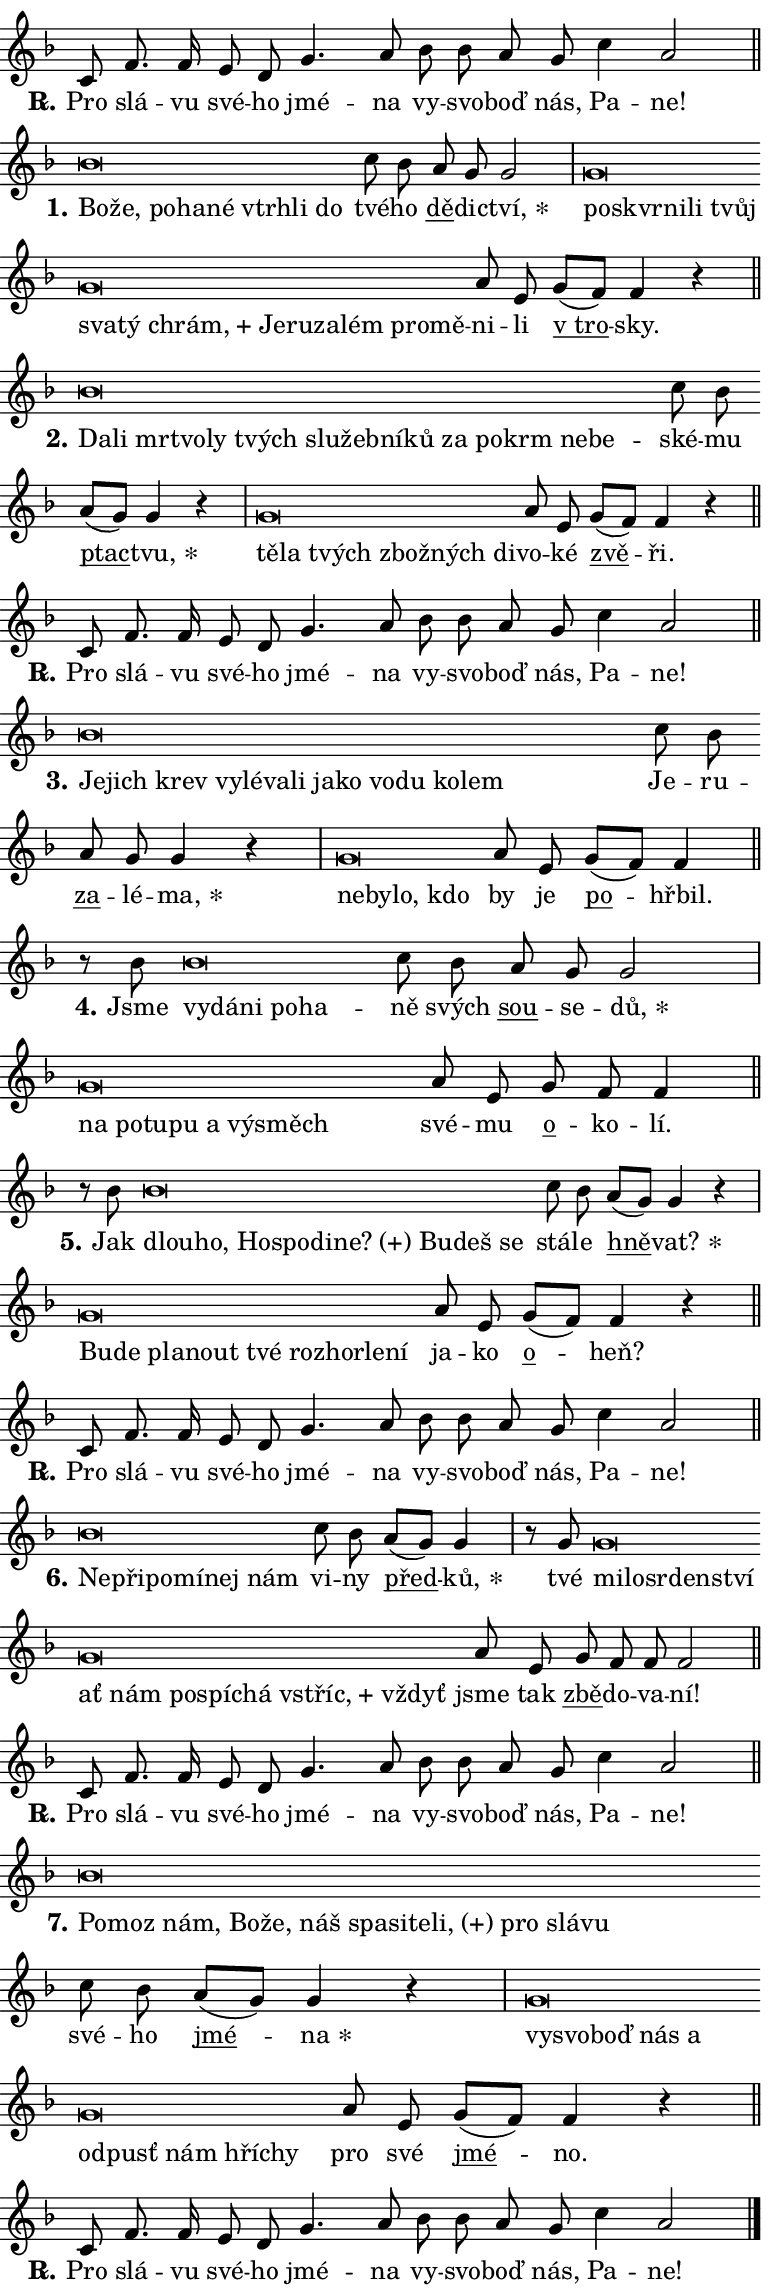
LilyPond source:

\version "2.24.0"
\header { tagline = "" }
\paper {
  indent = 0\cm
  top-margin = 0\cm
  right-margin = 0.13\cm % to fit lyric hyphens
  bottom-margin = 0\cm
  left-margin = 0\cm
  paper-width = 13\cm
  page-breaking = #ly:one-page-breaking
  system-system-spacing.basic-distance = #11
  score-system-spacing.basic-distance = #11
  ragged-last = ##f
}


%% Author: Thomas Morley
%% https://lists.gnu.org/archive/html/lilypond-user/2020-05/msg00002.html
#(define (line-position grob)
"Returns position of @var[grob} in current system:
   @code{'start}, if at first time-step
   @code{'end}, if at last time-step
   @code{'middle} otherwise
"
  (let* ((col (ly:item-get-column grob))
         (ln (ly:grob-object col 'left-neighbor))
         (rn (ly:grob-object col 'right-neighbor))
         (col-to-check-left (if (ly:grob? ln) ln col))
         (col-to-check-right (if (ly:grob? rn) rn col))
         (break-dir-left
           (and
             (ly:grob-property col-to-check-left 'non-musical #f)
             (ly:item-break-dir col-to-check-left)))
         (break-dir-right
           (and
             (ly:grob-property col-to-check-right 'non-musical #f)
             (ly:item-break-dir col-to-check-right))))
        (cond ((eqv? 1 break-dir-left) 'start)
              ((eqv? -1 break-dir-right) 'end)
              (else 'middle))))

#(define (tranparent-at-line-position vctor)
  (lambda (grob)
  "Relying on @code{line-position} select the relevant enry from @var{vctor}.
Used to determine transparency,"
    (case (line-position grob)
      ((end) (not (vector-ref vctor 0)))
      ((middle) (not (vector-ref vctor 1)))
      ((start) (not (vector-ref vctor 2))))))

noteHeadBreakVisibility =
#(define-music-function (break-visibility)(vector?)
"Makes @code{NoteHead}s transparent relying on @var{break-visibility}"
#{
  \override NoteHead.transparent =
    #(tranparent-at-line-position break-visibility)
#})

#(define delete-ledgers-for-transparent-note-heads
  (lambda (grob)
    "Reads whether a @code{NoteHead} is transparent.
If so this @code{NoteHead} is removed from @code{'note-heads} from
@var{grob}, which is supposed to be @code{LedgerLineSpanner}.
As a result ledgers are not printed for this @code{NoteHead}"
    (let* ((nhds-array (ly:grob-object grob 'note-heads))
           (nhds-list
             (if (ly:grob-array? nhds-array)
                 (ly:grob-array->list nhds-array)
                 '()))
           ;; Relies on the transparent-property being done before
           ;; Staff.LedgerLineSpanner.after-line-breaking is executed.
           ;; This is fragile ...
           (to-keep
             (remove
               (lambda (nhd)
                 (ly:grob-property nhd 'transparent #f))
               nhds-list)))
      ;; TODO find a better method to iterate over grob-arrays, similiar
      ;; to filter/remove etc for lists
      ;; For now rebuilt from scratch
      (set! (ly:grob-object grob 'note-heads)  '())
      (for-each
        (lambda (nhd)
          (ly:pointer-group-interface::add-grob grob 'note-heads nhd))
        to-keep))))

squashNotes = {
  \override NoteHead.X-extent = #'(-0.2 . 0.2)
  \override NoteHead.Y-extent = #'(-0.75 . 0)
  \override NoteHead.stencil =
    #(lambda (grob)
       (let ((pos (ly:grob-property grob 'staff-position)))
         (begin
           (if (< pos -7) (display "ERROR: Lower brevis then expected\n") (display ""))
           (if (<= pos -6) ly:text-interface::print ly:note-head::print))))
}
unSquashNotes = {
  \revert NoteHead.X-extent
  \revert NoteHead.Y-extent
  \revert NoteHead.stencil
}

hideNotes = \noteHeadBreakVisibility #begin-of-line-visible
unHideNotes = \noteHeadBreakVisibility #all-visible

% work-around for resetting accidentals
% https://lilypond.org/doc/v2.23/Documentation/notation/displaying-rhythms#unmetered-music
cadenzaMeasure = {
  \cadenzaOff
  \partial 1024 s1024
  \cadenzaOn
}

#(define-markup-command (accent layout props text) (markup?)
  "Underline accented syllable"
  (interpret-markup layout props
    #{\markup \override #'(offset . 4.3) \underline { #text }#}))

responsum = \markup \concat {
  "R" \hspace #-1.05 \path #0.1 #'((moveto 0 0.07) (lineto 0.9 0.8)) \hspace #0.05 "."
}

spaceSize = #0.6828661417322834 % exact space size for TeX Gyre Schola

\layout {
  \context {
    \Staff
    \remove "Time_signature_engraver"
    \override LedgerLineSpanner.after-line-breaking = #delete-ledgers-for-transparent-note-heads
  }
  \context {
    \Lyrics {
      \override LyricSpace.minimum-distance = \spaceSize
      \override LyricText.font-name = #"TeX Gyre Schola"
      \override LyricText.font-size = 1
      \override StanzaNumber.font-name = #"TeX Gyre Schola Bold"
      \override StanzaNumber.font-size = 1
    }
  }
  \context {
    \Score 
    \override NoteHead.text =
      #(lambda (grob) 
        (let ((pos (ly:grob-property grob 'staff-position)))
          #{\markup {
            \combine
              \halign #-0.55 \raise #(if (= pos -6) 0 0.5) \override #'(thickness . 2) \draw-line #'(3.2 . 0)
              \musicglyph "noteheads.sM1"
          }#}))
  }
}

% magnetic-lyrics.ily
%
%   written by
%     Jean Abou Samra <jean@abou-samra.fr>
%     Werner Lemberg <wl@gnu.org>
%
%   adapted by
%     Jiri Hon <jiri.hon@gmail.com>
%
% Version 2022-Apr-15

% https://www.mail-archive.com/lilypond-user@gnu.org/msg149350.html

#(define (Left_hyphen_pointer_engraver context)
   "Collect syllable-hyphen-syllable occurrences in lyrics and store
them in properties.  This engraver only looks to the left.  For
example, if the lyrics input is @code{foo -- bar}, it does the
following.

@itemize @bullet
@item
Set the @code{text} property of the @code{LyricHyphen} grob between
@q{foo} and @q{bar} to @code{foo}.

@item
Set the @code{left-hyphen} property of the @code{LyricText} grob with
text @q{foo} to the @code{LyricHyphen} grob between @q{foo} and
@q{bar}.
@end itemize

Use this auxiliary engraver in combination with the
@code{lyric-@/text::@/apply-@/magnetic-@/offset!} hook."
   (let ((hyphen #f)
         (text #f))
     (make-engraver
      (acknowledgers
       ((lyric-syllable-interface engraver grob source-engraver)
        (set! text grob)))
      (end-acknowledgers
       ((lyric-hyphen-interface engraver grob source-engraver)
        ;(when (not (grob::has-interface grob 'lyric-space-interface))
          (set! hyphen grob)));)
      ((stop-translation-timestep engraver)
       (when (and text hyphen)
         (ly:grob-set-object! text 'left-hyphen hyphen))
       (set! text #f)
       (set! hyphen #f)))))

#(define (lyric-text::apply-magnetic-offset! grob)
   "If the space between two syllables is less than the value in
property @code{LyricText@/.details@/.squash-threshold}, move the right
syllable to the left so that it gets concatenated with the left
syllable.

Use this function as a hook for
@code{LyricText@/.after-@/line-@/breaking} if the
@code{Left_@/hyphen_@/pointer_@/engraver} is active."
   (let ((hyphen (ly:grob-object grob 'left-hyphen #f)))
     (when hyphen
       (let ((left-text (ly:spanner-bound hyphen LEFT)))
         (when (grob::has-interface left-text 'lyric-syllable-interface)
           (let* ((common (ly:grob-common-refpoint grob left-text X))
                  (this-x-ext (ly:grob-extent grob common X))
                  (left-x-ext
                   (begin
                     ;; Trigger magnetism for left-text.
                     (ly:grob-property left-text 'after-line-breaking)
                     (ly:grob-extent left-text common X)))
                  ;; `delta` is the gap width between two syllables.
                  (delta (- (interval-start this-x-ext)
                            (interval-end left-x-ext)))
                  (details (ly:grob-property grob 'details))
                  (threshold (assoc-get 'squash-threshold details 0.2)))
             (when (< delta threshold)
               (let* (;; We have to manipulate the input text so that
                      ;; ligatures crossing syllable boundaries are not
                      ;; disabled.  For languages based on the Latin
                      ;; script this is essentially a beautification.
                      ;; However, for non-Western scripts it can be a
                      ;; necessity.
                      (lt (ly:grob-property left-text 'text))
                      (rt (ly:grob-property grob 'text))
                      (is-space (grob::has-interface hyphen 'lyric-space-interface))
                      (space (if is-space " " ""))
                      (extra-delta (if is-space spaceSize 0))
                      ;; Append new syllable.
                      (ltrt-space (if (and (string? lt) (string? rt))
                                (string-append lt space rt)
                                (make-concat-markup (list lt space rt))))
                      ;; Right-align `ltrt` to the right side.
                      (ltrt-space-markup (grob-interpret-markup
                               grob
                               (make-translate-markup
                                (cons (interval-length this-x-ext) 0)
                                (make-right-align-markup ltrt-space)))))
                 (begin
                   ;; Don't print `left-text`.
                   (ly:grob-set-property! left-text 'stencil #f)
                   ;; Set text and stencil (which holds all collected
                   ;; syllables so far) and shift it to the left.
                   (ly:grob-set-property! grob 'text ltrt-space)
                   (ly:grob-set-property! grob 'stencil ltrt-space-markup)
                   (ly:grob-translate-axis! grob (- (- delta extra-delta)) X))))))))))


#(define (lyric-hyphen::displace-bounds-first grob)
   ;; Make very sure this callback isn't triggered too early.
   (let ((left (ly:spanner-bound grob LEFT))
         (right (ly:spanner-bound grob RIGHT)))
     (ly:grob-property left 'after-line-breaking)
     (ly:grob-property right 'after-line-breaking)
     (ly:lyric-hyphen::print grob)))

squashThreshold = #0.4

\layout {
  \context {
    \Lyrics
    \consists #Left_hyphen_pointer_engraver
    \override LyricText.after-line-breaking =
      #lyric-text::apply-magnetic-offset!
    \override LyricHyphen.stencil = #lyric-hyphen::displace-bounds-first
    \override LyricText.details.squash-threshold = \squashThreshold
    \override LyricHyphen.minimum-distance = 0
    \override LyricHyphen.minimum-length = \squashThreshold
  }
}

squashText = \override LyricText.details.squash-threshold = 9999
unSquashText = \override LyricText.details.squash-threshold = \squashThreshold

leftText = \override LyricText.self-alignment-X = #LEFT
unLeftText = \revert LyricText.self-alignment-X

starOffset = #(lambda (grob) 
                (let ((x_offset (ly:self-alignment-interface::aligned-on-x-parent grob)))
                  (if (= x_offset 0) 0 (+ x_offset 1.2))))

star = #(define-music-function (syllable)(string?)
"Append star separator at the end of a syllable"
#{
  \once \override LyricText.X-offset = #starOffset
  \lyricmode { \markup {
    #syllable
    \override #'((font-name . "TeX Gyre Schola Bold")) \hspace #0.2 \lower #0.65 \larger "*"
  } }
#})

starAccent = #(define-music-function (syllable)(string?)
"Append star separator at the end of a syllable and make accent"
#{
  \once \override LyricText.X-offset = #starOffset
  \lyricmode { \markup {
    \accent #syllable
    \override #'((font-name . "TeX Gyre Schola Bold")) \hspace #0.2 \lower #0.65 \larger "*"
  } }
#})

breath = #(define-music-function (syllable)(string?)
"Append breathing indicator at the end of a syllable"
#{
  \lyricmode { \markup { #syllable "+" } }
#})

optionalBreath = #(define-music-function (syllable)(string?)
"Append optional breathing indicator at the end of a syllable"
#{
  \lyricmode { \markup { #syllable "(+)" } }
#})


\score {
    <<
        \new Voice = "melody" { \cadenzaOn \key f \major \relative { c'8 f8. f16 e8 d g4. a8 \bar "" bes bes \bar "" a g c4 a2 \cadenzaMeasure \bar "||" \break } }
        \new Lyrics \lyricsto "melody" { \lyricmode { \set stanza = \responsum
Pro slá -- vu své -- ho jmé -- na vy -- svo -- boď nás, Pa -- ne! } }
    >>
    \layout {}
}

\score {
    <<
        \new Voice = "melody" { \cadenzaOn \key f \major \relative { \squashNotes bes'\breve*1/16 \hideNotes \breve*1/16 \bar "" \breve*1/16 \bar "" \breve*1/16 \bar "" \breve*1/16 \bar "" \breve*1/16 \bar "" \breve*1/16 \breve*1/16 \bar "" \unHideNotes \unSquashNotes c8 bes \bar "" a g g2 \cadenzaMeasure \bar "|" \squashNotes g\breve*1/16 \hideNotes \breve*1/16 \bar "" \breve*1/16 \bar "" \breve*1/16 \bar "" \breve*1/16 \bar "" \breve*1/16 \bar "" \breve*1/16 \bar "" \breve*1/16 \bar "" \breve*1/16 \bar "" \breve*1/16 \bar "" \breve*1/16 \bar "" \breve*1/16 \bar "" \breve*1/16 \breve*1/16 \bar "" \unHideNotes \unSquashNotes a8 e \bar "" g[( f)] f4 r \cadenzaMeasure \bar "||" \break } }
        \new Lyrics \lyricsto "melody" { \lyricmode { \set stanza = "1."
\leftText Bo -- \squashText že, po -- ha -- né vtrh -- li do \unLeftText \unSquashText tvé -- ho \markup \accent dě -- dic -- \star tví, \leftText po -- \squashText skvr -- ni -- li tvůj sva -- tý \breath "chrám," Je -- ru -- za -- lém pro -- mě -- \unLeftText \unSquashText ni -- li \markup \accent "v tro" -- sky. } }
    >>
    \layout {}
}

\score {
    <<
        \new Voice = "melody" { \cadenzaOn \key f \major \relative { \squashNotes bes'\breve*1/16 \hideNotes \breve*1/16 \bar "" \breve*1/16 \bar "" \breve*1/16 \bar "" \breve*1/16 \bar "" \breve*1/16 \bar "" \breve*1/16 \bar "" \breve*1/16 \bar "" \breve*1/16 \bar "" \breve*1/16 \bar "" \breve*1/16 \bar "" \breve*1/16 \bar "" \breve*1/16 \bar "" \breve*1/16 \breve*1/16 \bar "" \unHideNotes \unSquashNotes c8 bes \bar "" a[( g)] g4 r \cadenzaMeasure \bar "|" \squashNotes g\breve*1/16 \hideNotes \breve*1/16 \bar "" \breve*1/16 \bar "" \breve*1/16 \bar "" \breve*1/16 \breve*1/16 \bar "" \unHideNotes \unSquashNotes a8 e \bar "" g[( f)] f4 r \cadenzaMeasure \bar "||" \break } }
        \new Lyrics \lyricsto "melody" { \lyricmode { \set stanza = "2."
\leftText Da -- \squashText li mrt -- vo -- ly tvých slu -- žeb -- ní -- ků za po -- krm ne -- be -- \unLeftText \unSquashText ské -- mu \markup \accent ptac -- \star tvu, \leftText tě -- \squashText la tvých zbož -- ných di -- \unLeftText \unSquashText vo -- ké \markup \accent zvě -- ři. } }
    >>
    \layout {}
}

\score {
    <<
        \new Voice = "melody" { \cadenzaOn \key f \major \relative { c'8 f8. f16 e8 d g4. a8 \bar "" bes bes \bar "" a g c4 a2 \cadenzaMeasure \bar "||" \break } }
        \new Lyrics \lyricsto "melody" { \lyricmode { \set stanza = \responsum
Pro slá -- vu své -- ho jmé -- na vy -- svo -- boď nás, Pa -- ne! } }
    >>
    \layout {}
}

\score {
    <<
        \new Voice = "melody" { \cadenzaOn \key f \major \relative { \squashNotes bes'\breve*1/16 \hideNotes \breve*1/16 \bar "" \breve*1/16 \bar "" \breve*1/16 \bar "" \breve*1/16 \bar "" \breve*1/16 \bar "" \breve*1/16 \bar "" \breve*1/16 \bar "" \breve*1/16 \bar "" \breve*1/16 \bar "" \breve*1/16 \bar "" \breve*1/16 \breve*1/16 \bar "" \unHideNotes \unSquashNotes c8 bes \bar "" a g g4 r \cadenzaMeasure \bar "|" \squashNotes g\breve*1/16 \hideNotes \breve*1/16 \bar "" \breve*1/16 \breve*1/16 \bar "" \unHideNotes \unSquashNotes a8 e \bar "" g[( f)] f4 \cadenzaMeasure \bar "||" \break } }
        \new Lyrics \lyricsto "melody" { \lyricmode { \set stanza = "3."
\leftText Je -- \squashText jich krev vy -- lé -- va -- li ja -- ko vo -- du ko -- lem \unLeftText \unSquashText Je -- ru -- \markup \accent za -- lé -- \star ma, \leftText ne -- \squashText by -- lo, kdo \unLeftText \unSquashText by je \markup \accent po -- hřbil. } }
    >>
    \layout {}
}

\score {
    <<
        \new Voice = "melody" { \cadenzaOn \key f \major \relative { r8 bes'8 \squashNotes bes\breve*1/16 \hideNotes \breve*1/16 \bar "" \breve*1/16 \bar "" \breve*1/16 \breve*1/16 \bar "" \unHideNotes \unSquashNotes c8 bes \bar "" a g g2 \cadenzaMeasure \bar "|" \squashNotes g\breve*1/16 \hideNotes \breve*1/16 \bar "" \breve*1/16 \bar "" \breve*1/16 \bar "" \breve*1/16 \bar "" \breve*1/16 \breve*1/16 \bar "" \unHideNotes \unSquashNotes a8 e \bar "" g f f4 \cadenzaMeasure \bar "||" \break } }
        \new Lyrics \lyricsto "melody" { \lyricmode { \set stanza = "4."
Jsme \leftText vy -- \squashText dá -- ni po -- ha -- \unLeftText \unSquashText ně svých \markup \accent sou -- se -- \star dů, \leftText na \squashText po -- tu -- pu a vý -- směch \unLeftText \unSquashText své -- mu \markup \accent o -- ko -- lí. } }
    >>
    \layout {}
}

\score {
    <<
        \new Voice = "melody" { \cadenzaOn \key f \major \relative { r8 bes'8 \squashNotes bes\breve*1/16 \hideNotes \breve*1/16 \bar "" \breve*1/16 \bar "" \breve*1/16 \bar "" \breve*1/16 \bar "" \breve*1/16 \bar "" \breve*1/16 \bar "" \breve*1/16 \breve*1/16 \bar "" \unHideNotes \unSquashNotes c8 bes \bar "" a[( g)] g4 r \cadenzaMeasure \bar "|" \squashNotes g\breve*1/16 \hideNotes \breve*1/16 \bar "" \breve*1/16 \bar "" \breve*1/16 \bar "" \breve*1/16 \bar "" \breve*1/16 \bar "" \breve*1/16 \bar "" \breve*1/16 \breve*1/16 \bar "" \unHideNotes \unSquashNotes a8 e \bar "" g[( f)] f4 r \cadenzaMeasure \bar "||" \break } }
        \new Lyrics \lyricsto "melody" { \lyricmode { \set stanza = "5."
Jak \leftText dlou -- \squashText ho, Ho -- spo -- di -- \optionalBreath ne? Bu -- deš se \unLeftText \unSquashText stá -- le \markup \accent hně -- \star vat? \leftText Bu -- \squashText de pla -- nout tvé roz -- hor -- le -- ní \unLeftText \unSquashText ja -- ko \markup \accent o -- heň? } }
    >>
    \layout {}
}

\score {
    <<
        \new Voice = "melody" { \cadenzaOn \key f \major \relative { c'8 f8. f16 e8 d g4. a8 \bar "" bes bes \bar "" a g c4 a2 \cadenzaMeasure \bar "||" \break } }
        \new Lyrics \lyricsto "melody" { \lyricmode { \set stanza = \responsum
Pro slá -- vu své -- ho jmé -- na vy -- svo -- boď nás, Pa -- ne! } }
    >>
    \layout {}
}

\score {
    <<
        \new Voice = "melody" { \cadenzaOn \key f \major \relative { \squashNotes bes'\breve*1/16 \hideNotes \breve*1/16 \bar "" \breve*1/16 \bar "" \breve*1/16 \bar "" \breve*1/16 \breve*1/16 \bar "" \unHideNotes \unSquashNotes c8 bes \bar "" a[( g)] g4 \cadenzaMeasure \bar "|" r8 g8 \squashNotes g\breve*1/16 \hideNotes \breve*1/16 \bar "" \breve*1/16 \bar "" \breve*1/16 \bar "" \breve*1/16 \bar "" \breve*1/16 \bar "" \breve*1/16 \bar "" \breve*1/16 \bar "" \breve*1/16 \bar "" \breve*1/16 \bar "" \breve*1/16 \breve*1/16 \bar "" \unHideNotes \unSquashNotes a8 e \bar "" g f f f2 \cadenzaMeasure \bar "||" \break } }
        \new Lyrics \lyricsto "melody" { \lyricmode { \set stanza = "6."
\leftText Ne -- \squashText při -- po -- mí -- nej nám \unLeftText \unSquashText vi -- ny \markup \accent před -- \star ků, tvé \leftText mi -- \squashText lo -- sr -- den -- ství ať nám po -- spí -- chá \breath "vstříc," vždyť \unLeftText \unSquashText jsme tak \markup \accent zbě -- do -- va -- ní! } }
    >>
    \layout {}
}

\score {
    <<
        \new Voice = "melody" { \cadenzaOn \key f \major \relative { c'8 f8. f16 e8 d g4. a8 \bar "" bes bes \bar "" a g c4 a2 \cadenzaMeasure \bar "||" \break } }
        \new Lyrics \lyricsto "melody" { \lyricmode { \set stanza = \responsum
Pro slá -- vu své -- ho jmé -- na vy -- svo -- boď nás, Pa -- ne! } }
    >>
    \layout {}
}

\score {
    <<
        \new Voice = "melody" { \cadenzaOn \key f \major \relative { \squashNotes bes'\breve*1/16 \hideNotes \breve*1/16 \bar "" \breve*1/16 \bar "" \breve*1/16 \bar "" \breve*1/16 \bar "" \breve*1/16 \bar "" \breve*1/16 \bar "" \breve*1/16 \bar "" \breve*1/16 \bar "" \breve*1/16 \bar "" \breve*1/16 \bar "" \breve*1/16 \breve*1/16 \bar "" \unHideNotes \unSquashNotes c8 bes \bar "" a[( g)] g4 r \cadenzaMeasure \bar "|" \squashNotes g\breve*1/16 \hideNotes \breve*1/16 \bar "" \breve*1/16 \bar "" \breve*1/16 \bar "" \breve*1/16 \bar "" \breve*1/16 \bar "" \breve*1/16 \bar "" \breve*1/16 \bar "" \breve*1/16 \breve*1/16 \bar "" \unHideNotes \unSquashNotes a8 e \bar "" g[( f)] f4 r \cadenzaMeasure \bar "||" \break } }
        \new Lyrics \lyricsto "melody" { \lyricmode { \set stanza = "7."
\leftText Po -- \squashText moz nám, Bo -- že, náš spa -- si -- te -- \optionalBreath li, pro slá -- vu \unLeftText \unSquashText své -- ho \markup \accent jmé -- \star na \leftText vy -- \squashText svo -- boď nás a od -- pusť nám hří -- chy \unLeftText \unSquashText pro své \markup \accent jmé -- no. } }
    >>
    \layout {}
}

\score {
    <<
        \new Voice = "melody" { \cadenzaOn \key f \major \relative { c'8 f8. f16 e8 d g4. a8 \bar "" bes bes \bar "" a g c4 a2 \cadenzaMeasure \bar "||" \break } \bar "|." }
        \new Lyrics \lyricsto "melody" { \lyricmode { \set stanza = \responsum
Pro slá -- vu své -- ho jmé -- na vy -- svo -- boď nás, Pa -- ne! } }
    >>
    \layout {}
}
